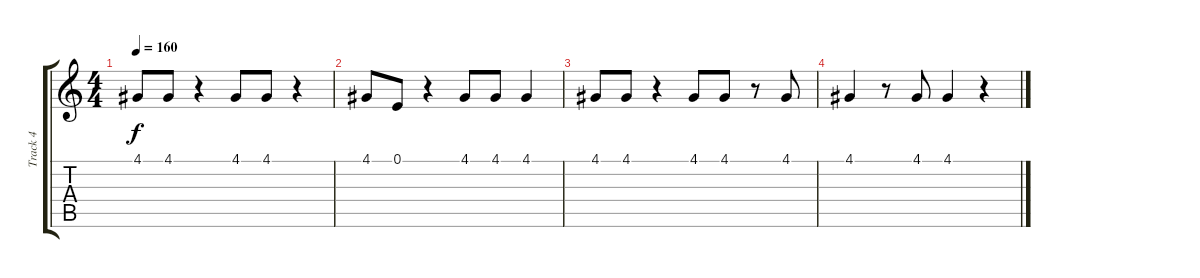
\track ("Track 4" "Track 4") {instrument clarinet}
\staff {score tabs}
\tuning (E4 B3 G3 D3 A2 E2) {hide}
\ts (4 4)
\tempo 160
\clef g2
\ks c
4.1.8{dy f} 4.1.8 r.4 4.1.8 4.1.8 r.4 |
4.1.8 0.1.8 r.4 4.1.8 4.1.8 4.1.4 |
4.1.8 4.1.8 r.4 4.1.8 4.1.8 r.8 4.1.8 |
4.1.4 r.8 4.1.8 4.1.4 r.4
